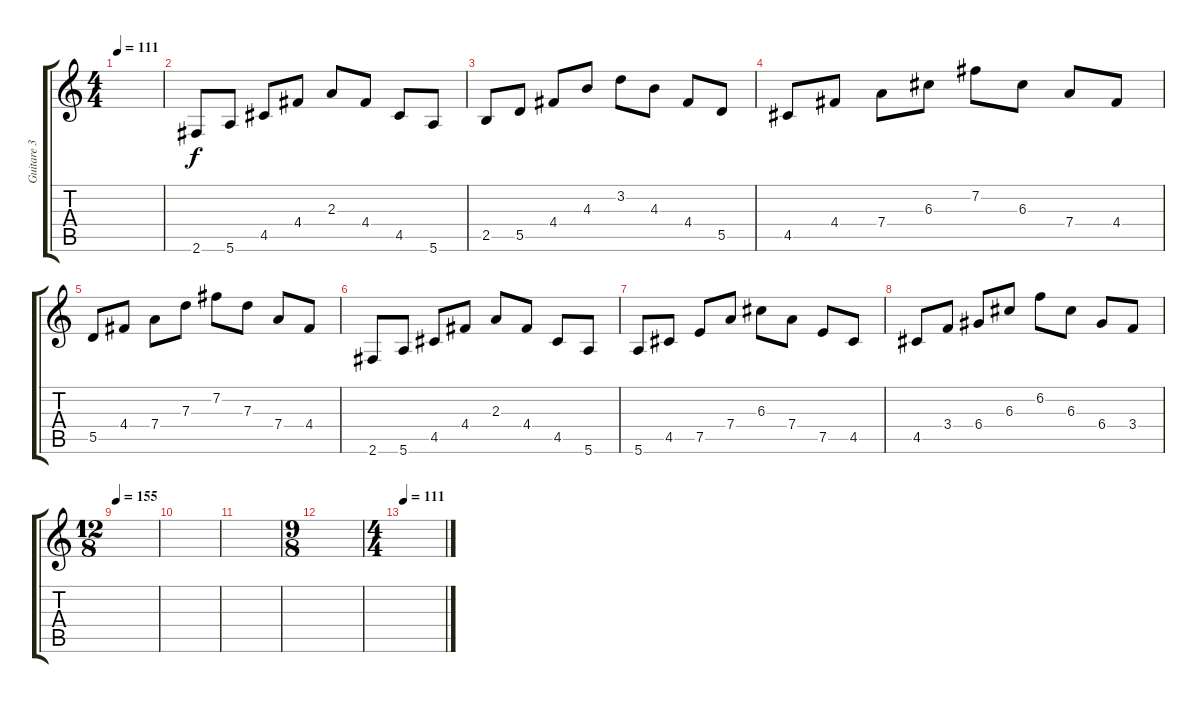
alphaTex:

\track ("Guitare 3" "Guitare 3") {instrument overdrivenguitar}
\staff {score tabs}
\tuning (E4 B3 G3 D3 A2 E2) {hide}
\ts (4 4)
\tempo 111
\clef g2
\ks c
|
2.6.8 5.6.8 4.5.8 4.4.8 2.3.8 4.4.8 4.5.8 5.6.8 |
2.5.8 5.5.8 4.4.8 4.3.8 3.2.8 4.3.8 4.4.8 5.5.8 |
4.5.8 4.4.8 7.4.8 6.3.8 7.2.8 6.3.8 7.4.8 4.4.8 |
5.5.8 4.4.8 7.4.8 7.3.8 7.2.8 7.3.8 7.4.8 4.4.8 |
2.6.8 5.6.8 4.5.8 4.4.8 2.3.8 4.4.8 4.5.8 5.6.8 |
5.6.8 4.5.8 7.5.8 7.4.8 6.3.8 7.4.8 7.5.8 4.5.8 |
4.5.8 3.4.8 6.4.8 6.3.8 6.2.8 6.3.8 6.4.8 3.4.8 |
\ts (12 8)
\tempo 155
|
|
|
\ts (9 8)
|
\ts (4 4)
\tempo 111
